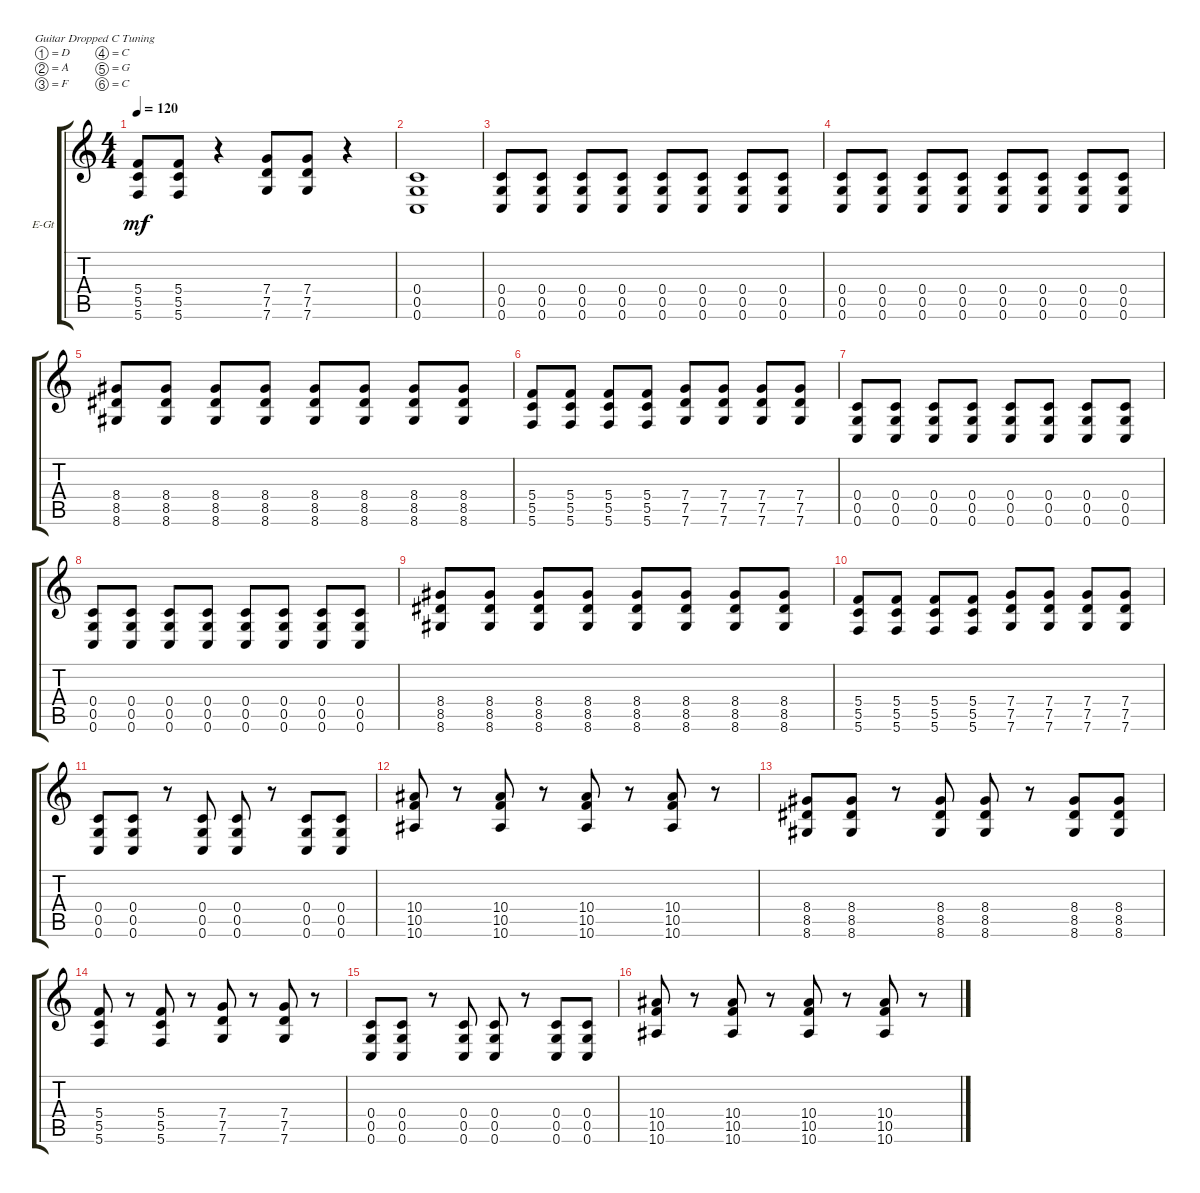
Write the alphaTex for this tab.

\defaultSystemsLayout 4
\bracketExtendMode groupsimilarinstruments
\firstSystemTrackNameOrientation horizontal
\otherSystemsTrackNameOrientation horizontal
\track ("Electric Guitar (Drive)" "E-Gt") {instrument overdrivenguitar}
\staff {score tabs}
\tuning (D4 A3 F3 C3 G2 C2)
\ts (4 4)
\tempo 120
\clef g2
\ks c
(5.6 5.5 5.4).8{dy mf} (5.4 5.5 5.6).8 r.4 (7.6 7.5 7.4).8 (7.4 7.5 7.6).8 r.4 |
(0.6 0.5 0.4).1 |
(0.6 0.5 0.4).8 (0.4 0.5 0.6).8 (0.6 0.5 0.4).8 (0.4 0.5 0.6).8 (0.6 0.5 0.4).8 (0.4 0.5 0.6).8 (0.6 0.5 0.4).8 (0.4 0.5 0.6).8 |
(0.6 0.5 0.4).8 (0.4 0.5 0.6).8 (0.6 0.5 0.4).8 (0.4 0.5 0.6).8 (0.6 0.5 0.4).8 (0.4 0.5 0.6).8 (0.6 0.5 0.4).8 (0.4 0.5 0.6).8 |
(8.6 8.5 8.4).8 (8.6 8.5 8.4).8 (8.6 8.5 8.4).8 (8.6 8.5 8.4).8 (8.6 8.5 8.4).8 (8.6 8.5 8.4).8 (8.6 8.5 8.4).8 (8.6 8.5 8.4).8 |
(5.6 5.5 5.4).8 (5.4 5.5 5.6).8 (5.6 5.5 5.4).8 (5.4 5.5 5.6).8 (7.6 7.5 7.4).8 (7.4 7.5 7.6).8 (7.6 7.5 7.4).8 (7.4 7.5 7.6).8 |
(0.6 0.5 0.4).8 (0.4 0.5 0.6).8 (0.6 0.5 0.4).8 (0.4 0.5 0.6).8 (0.6 0.5 0.4).8 (0.4 0.5 0.6).8 (0.6 0.5 0.4).8 (0.4 0.5 0.6).8 |
(0.6 0.5 0.4).8 (0.4 0.5 0.6).8 (0.6 0.5 0.4).8 (0.4 0.5 0.6).8 (0.6 0.5 0.4).8 (0.4 0.5 0.6).8 (0.6 0.5 0.4).8 (0.4 0.5 0.6).8 |
(8.6 8.5 8.4).8 (8.6 8.5 8.4).8 (8.6 8.5 8.4).8 (8.6 8.5 8.4).8 (8.6 8.5 8.4).8 (8.6 8.5 8.4).8 (8.6 8.5 8.4).8 (8.6 8.5 8.4).8 |
(5.6 5.5 5.4).8 (5.4 5.5 5.6).8 (5.6 5.5 5.4).8 (5.4 5.5 5.6).8 (7.6 7.5 7.4).8 (7.4 7.5 7.6).8 (7.6 7.5 7.4).8 (7.4 7.5 7.6).8 |
(0.6 0.5 0.4).8 (0.4 0.5 0.6).8 r.8 (0.4 0.5 0.6).8 (0.6 0.5 0.4).8 r.8 (0.6 0.5 0.4).8 (0.4 0.5 0.6).8 |
(10.6 10.5 10.4).8 r.8 (10.5 10.4 10.6).8 r.8 (10.6 10.5 10.4).8 r.8 (10.6 10.5 10.4).8 r.8 |
(8.6 8.5 8.4).8 (8.6 8.5 8.4).8 r.8 (8.6 8.5 8.4).8 (8.6 8.5 8.4).8 r.8 (8.6 8.5 8.4).8 (8.6 8.5 8.4).8 |
(5.6 5.5 5.4).8 r.8 (5.6 5.5 5.4).8 r.8 (7.6 7.5 7.4).8 r.8 (7.6 7.5 7.4).8 r.8 |
(0.6 0.5 0.4).8 (0.4 0.5 0.6).8 r.8 (0.4 0.5 0.6).8 (0.6 0.5 0.4).8 r.8 (0.6 0.5 0.4).8 (0.4 0.5 0.6).8 |
(10.6 10.5 10.4).8 r.8 (10.5 10.4 10.6).8 r.8 (10.6 10.5 10.4).8 r.8 (10.6 10.5 10.4).8 r.8
